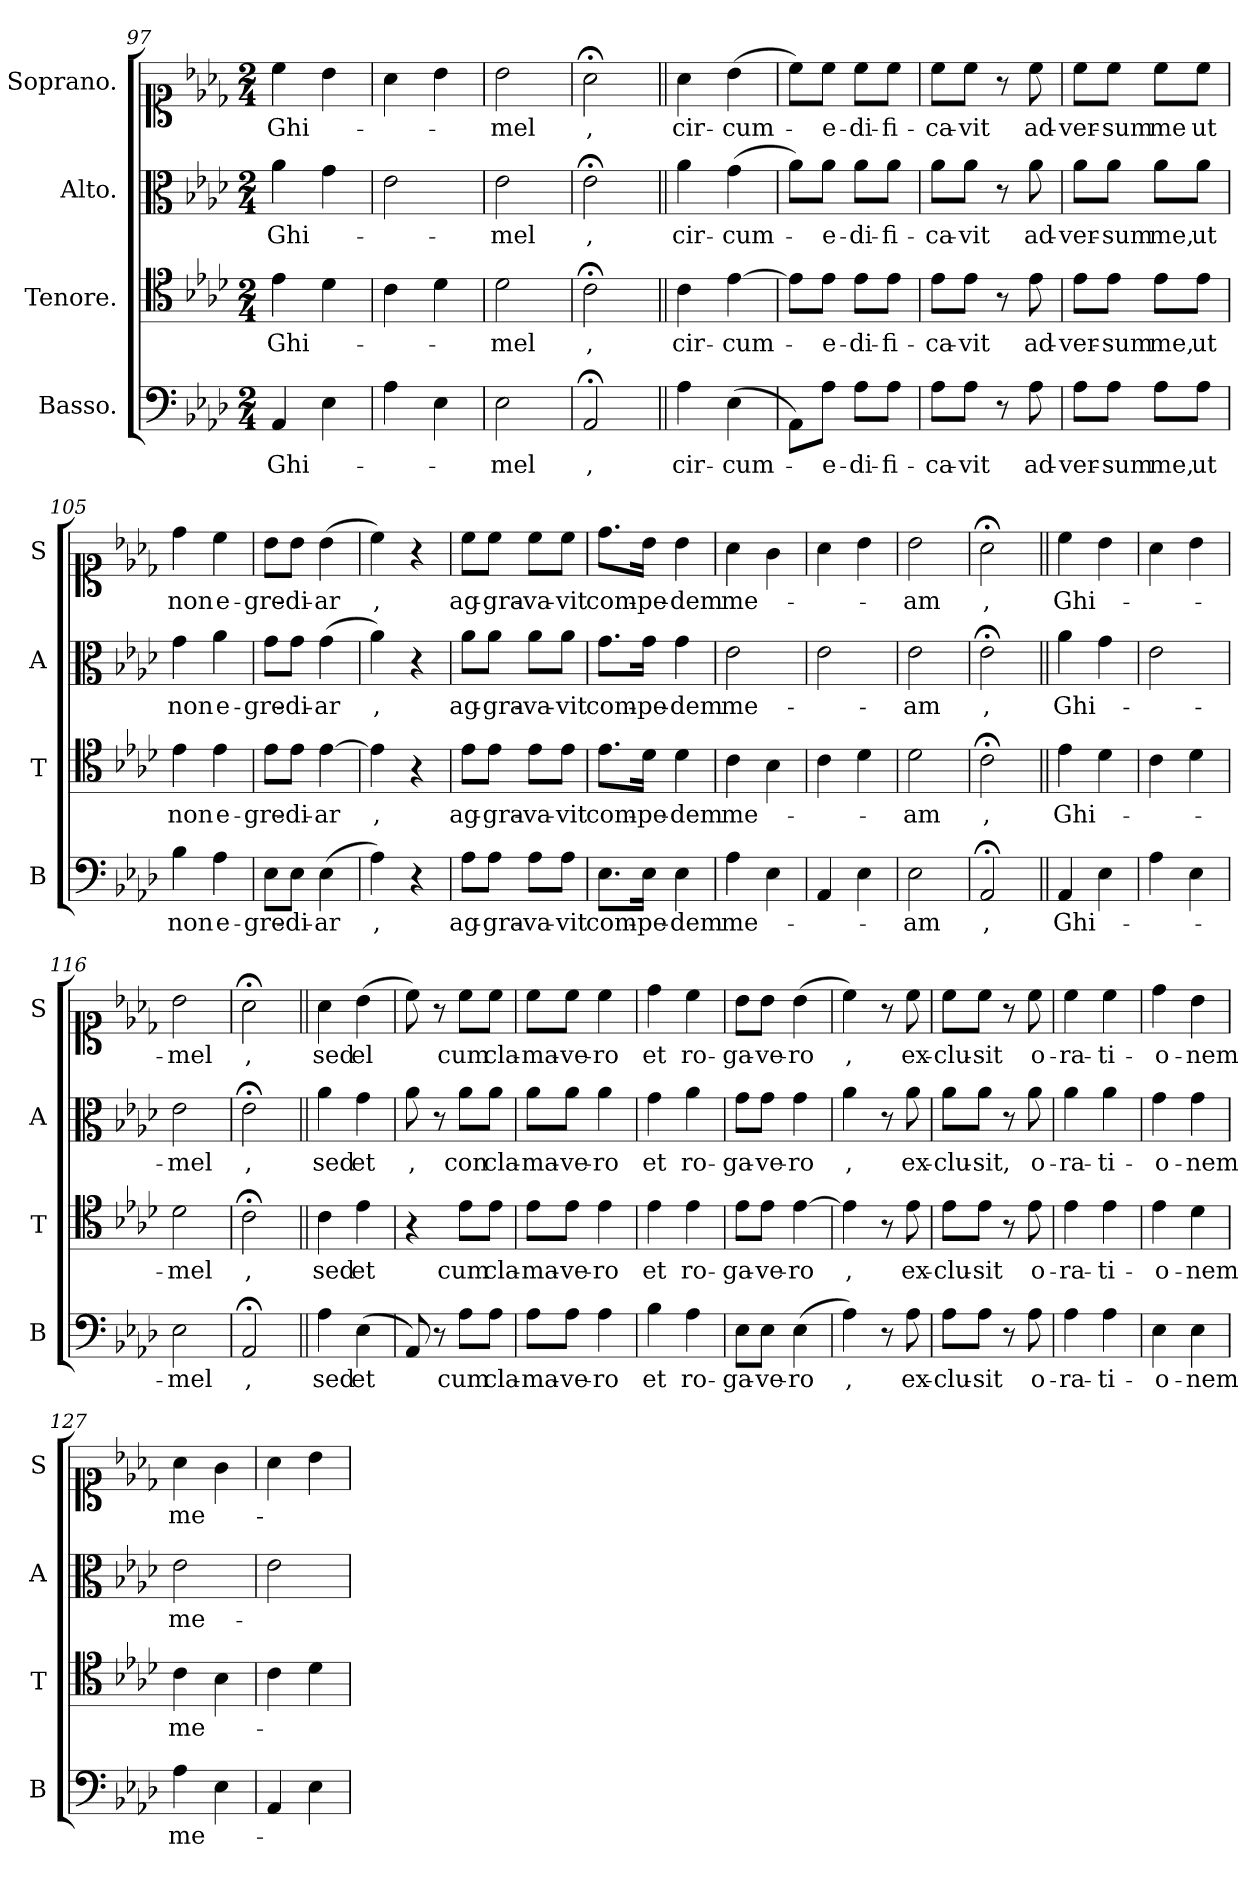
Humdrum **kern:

**kern	**text	**kern	**text	**kern	**text	**kern	**text
*part4	*part4	*part3	*part3	*part2	*part2	*part1	*part1
*staff4	*staff4	*staff3	*staff3	*staff2	*staff2	*staff1	*staff1
*I"Basso.	*	*I"Tenore.	*	*I"Alto.	*	*I"Soprano.	*
*I'B	*	*I'T	*	*I'A	*	*I'S	*
*clefF4	*	*clefC4	*	*clefC3	*	*clefC1	*
*k[b-e-a-d-]	*	*k[b-e-a-d-]	*	*k[b-e-a-d-]	*	*k[b-e-a-d-]	*
*A-:	*	*A-:	*	*A-:	*	*A-:	*
*M2/4	*	*M2/4	*	*M2/4	*	*M2/4	*
=97	=97	=97	=97	=97	=97	=97	=97
4AA-/	Ghi-	4e-\	Ghi-	4a-\	Ghi-	4cc\	Ghi-
4E-\	.	4d-\	.	4g\	.	4b-\	.
=98	=98	=98	=98	=98	=98	=98	=98
4A-\	.	4c\	.	2e-\	.	4a-\	.
4E-\	.	4d-\	.	.	.	4b-\	.
=99	=99	=99	=99	=99	=99	=99	=99
2E-\	mel	2d-\	-mel	2e-\	-mel	2b-\	-mel
=100	=100	=100	=100	=100	=100	=100	=100
2AA-;</	,	2c;<\	,	2e-;<\	,	2a-;<\	,
=101||	=101||	=101||	=101||	=101||	=101||	=101||	=101||
4A-\	cir-	4c\	cir-	4a-\	cir-	4a-\	cir-
(4E-\	-cum-	[4e-\	-cum-	(4g\	-cum-	(4b-\	-cum-
=102	=102	=102	=102	=102	=102	=102	=102
8AA-\L)	.	8e-\L]	.	8a-\L)	.	8cc\L)	.
8A-\J	-e-	8e-\J	-e-	8a-\J	-e-	8cc\J	e-
8A-\L	-di-	8e-\L	-di-	8a-\L	-di-	8cc\L	-di-
8A-\J	-fi-	8e-\J	-fi-	8a-\J	-fi-	8cc\J	-fi-
=103	=103	=103	=103	=103	=103	=103	=103
8A-\L	-ca-	8e-\L	-ca-	8a-\L	-ca-	8cc\L	-ca-
8A-\J	-vit	8e-\J	-vit	8a-\J	-vit	8cc\J	-vit
8r	.	8r	.	8r	.	8r	.
8A-\	ad-	8e-\	ad-	8a-\	ad-	8cc\	ad-
=104	=104	=104	=104	=104	=104	=104	=104
8A-\L	-ver-	8e-\L	-ver-	8a-\L	-ver-	8cc\L	-ver-
8A-\J	-sum	8e-\J	-sum	8a-\J	-sum	8cc\J	-sum
8A-\L	me,	8e-\L	me,	8a-\L	me,	8cc\L	me
8A-\J	ut	8e-\J	ut	8a-\J	ut	8cc\J	ut
=105	=105	=105	=105	=105	=105	=105	=105
4B-\	non	4e-\	non	4g\	non	4dd-\	non
4A-\	e-	4e-\	e-	4a-\	e-	4cc\	e-
=106	=106	=106	=106	=106	=106	=106	=106
8E-\L	-gre-	8e-\L	-gre-	8g\L	-gre-	8b-\L	-gre-
8E-\J	-di-	8e-\J	-di-	8g\J	-di-	8b-\J	-di-
(4E-\	-ar	[4e-\	-ar	(4g\	-ar	(4b-\	-ar
=107	=107	=107	=107	=107	=107	=107	=107
4A-\)	,	4e-\]	,	4a-\)	,	4cc\)	,
4r	.	4r	.	4r	.	4r	.
=108	=108	=108	=108	=108	=108	=108	=108
8A-\L	ag-	8e-\L	ag-	8a-\L	ag-	8cc\L	ag-
8A-\J	-gra-	8e-\J	-gra-	8a-\J	-gra-	8cc\J	-gra-
8A-\L	-va-	8e-\L	-va-	8a-\L	-va-	8cc\L	-va-
8A-\J	-vit	8e-\J	-vit	8a-\J	-vit	8cc\J	-vit
=109	=109	=109	=109	=109	=109	=109	=109
8.E-\L	com-	8.e-\L	com-	8.g\L	com-	8.dd-\L	com-
16E-\Jk	-pe-	16d-\Jk	-pe-	16g\Jk	-pe-	16b-\Jk	-pe-
4E-\	-dem	4d-\	-dem	4g\	-dem	4b-\	-dem
=110	=110	=110	=110	=110	=110	=110	=110
4A-\	me-	4c\	me-	2e-\	me-	4a-\	me-
4E-\	.	4B-\	.	.	.	4g\	.
=111	=111	=111	=111	=111	=111	=111	=111
4AA-/	.	4c\	.	2e-\	.	4a-\	.
4E-\	.	4d-\	.	.	.	4b-\	.
=112	=112	=112	=112	=112	=112	=112	=112
2E-\	am	2d-\	-am	2e-\	-am	2b-\	-am
=113	=113	=113	=113	=113	=113	=113	=113
2AA-;</	,	2c;<\	,	2e-;<\	,	2a-;<\	,
=114||	=114||	=114||	=114||	=114||	=114||	=114||	=114||
4AA-/	Ghi-	4e-\	Ghi-	4a-\	Ghi-	4cc\	Ghi-
4E-\	.	4d-\	.	4g\	.	4b-\	.
=115	=115	=115	=115	=115	=115	=115	=115
4A-\	.	4c\	.	2e-\	.	4a-\	.
4E-\	.	4d-\	.	.	.	4b-\	.
=116	=116	=116	=116	=116	=116	=116	=116
2E-\	mel	2d-\	-mel	2e-\	mel	2b-\	mel
=117	=117	=117	=117	=117	=117	=117	=117
2AA-;</	,	2c;<\	,	2e-;<\	,	2a-;<\	,
=118||	=118||	=118||	=118||	=118||	=118||	=118||	=118||
4A-\	sed	4c\	sed	4a-\	sed	4a-\	sed
(4E-\	et	4e-\	et	4g\	et	(4b-\	el
=119	=119	=119	=119	=119	=119	=119	=119
8AA-/)	.	4r	.	8a-\	,	8cc\)	.
8r	.	.	.	8r	.	8r	.
8A-\L	cum	8e-\L	cum	8a-\L	con	8cc\L	cum
8A-\J	cla-	8e-\J	cla-	8a-\J	cla-	8cc\J	cla-
=120	=120	=120	=120	=120	=120	=120	=120
8A-\L	-ma-	8e-\L	-ma-	8a-\L	-ma-	8cc\L	-ma-
8A-\J	-ve-	8e-\J	-ve-	8a-\J	-ve-	8cc\J	-ve-
4A-\	-ro	4e-\	-ro	4a-\	-ro	4cc\	-ro
=121	=121	=121	=121	=121	=121	=121	=121
4B-\	et	4e-\	et	4g\	et	4dd-\	et
4A-\	ro-	4e-\	ro-	4a-\	ro-	4cc\	ro-
=122	=122	=122	=122	=122	=122	=122	=122
8E-\L	-ga-	8e-\L	-ga-	8g\L	-ga-	8b-\L	-ga-
8E-\J	-ve-	8e-\J	-ve-	8g\J	-ve-	8b-\J	-ve-
(4E-\	-ro	[4e-\	-ro	4g\	-ro	(4b-\	-ro
=123	=123	=123	=123	=123	=123	=123	=123
4A-\)	,	4e-\]	,	4a-\	,	4cc\)	,
8r	.	8r	.	8r	.	8r	.
8A-\	ex-	8e-\	ex-	8a-\	ex-	8cc\	ex-
=124	=124	=124	=124	=124	=124	=124	=124
8A-\L	-clu-	8e-\L	-clu-	8a-\L	-clu-	8cc\L	-clu-
8A-\J	-sit	8e-\J	-sit	8a-\J	-sit,	8cc\J	-sit
8r	.	8r	.	8r	.	8r	.
8A-\	o-	8e-\	o-	8a-\	o-	8cc\	o-
=125	=125	=125	=125	=125	=125	=125	=125
4A-\	-ra-	4e-\	-ra-	4a-\	-ra-	4cc\	-ra-
4A-\	-ti-	4e-\	-ti-	4a-\	-ti-	4cc\	-ti-
=126	=126	=126	=126	=126	=126	=126	=126
4E-\	-o-	4e-\	-o-	4g\	-o-	4dd-\	-o-
4E-\	-nem	4d-\	-nem	4g\	-nem	4b-\	-nem
=127	=127	=127	=127	=127	=127	=127	=127
4A-\	me-	4c\	me-	2e-\	me-	4a-\	me-
4E-\	.	4B-\	.	.	.	4g\	.
=128	=128	=128	=128	=128	=128	=128	=128
4AA-/	.	4c\	.	2e-\	.	4a-\	.
4E-\	.	4d-\	.	.	.	4b-\	.
=	=	=	=	=	=	=	=
*-	*-	*-	*-	*-	*-	*-	*-
